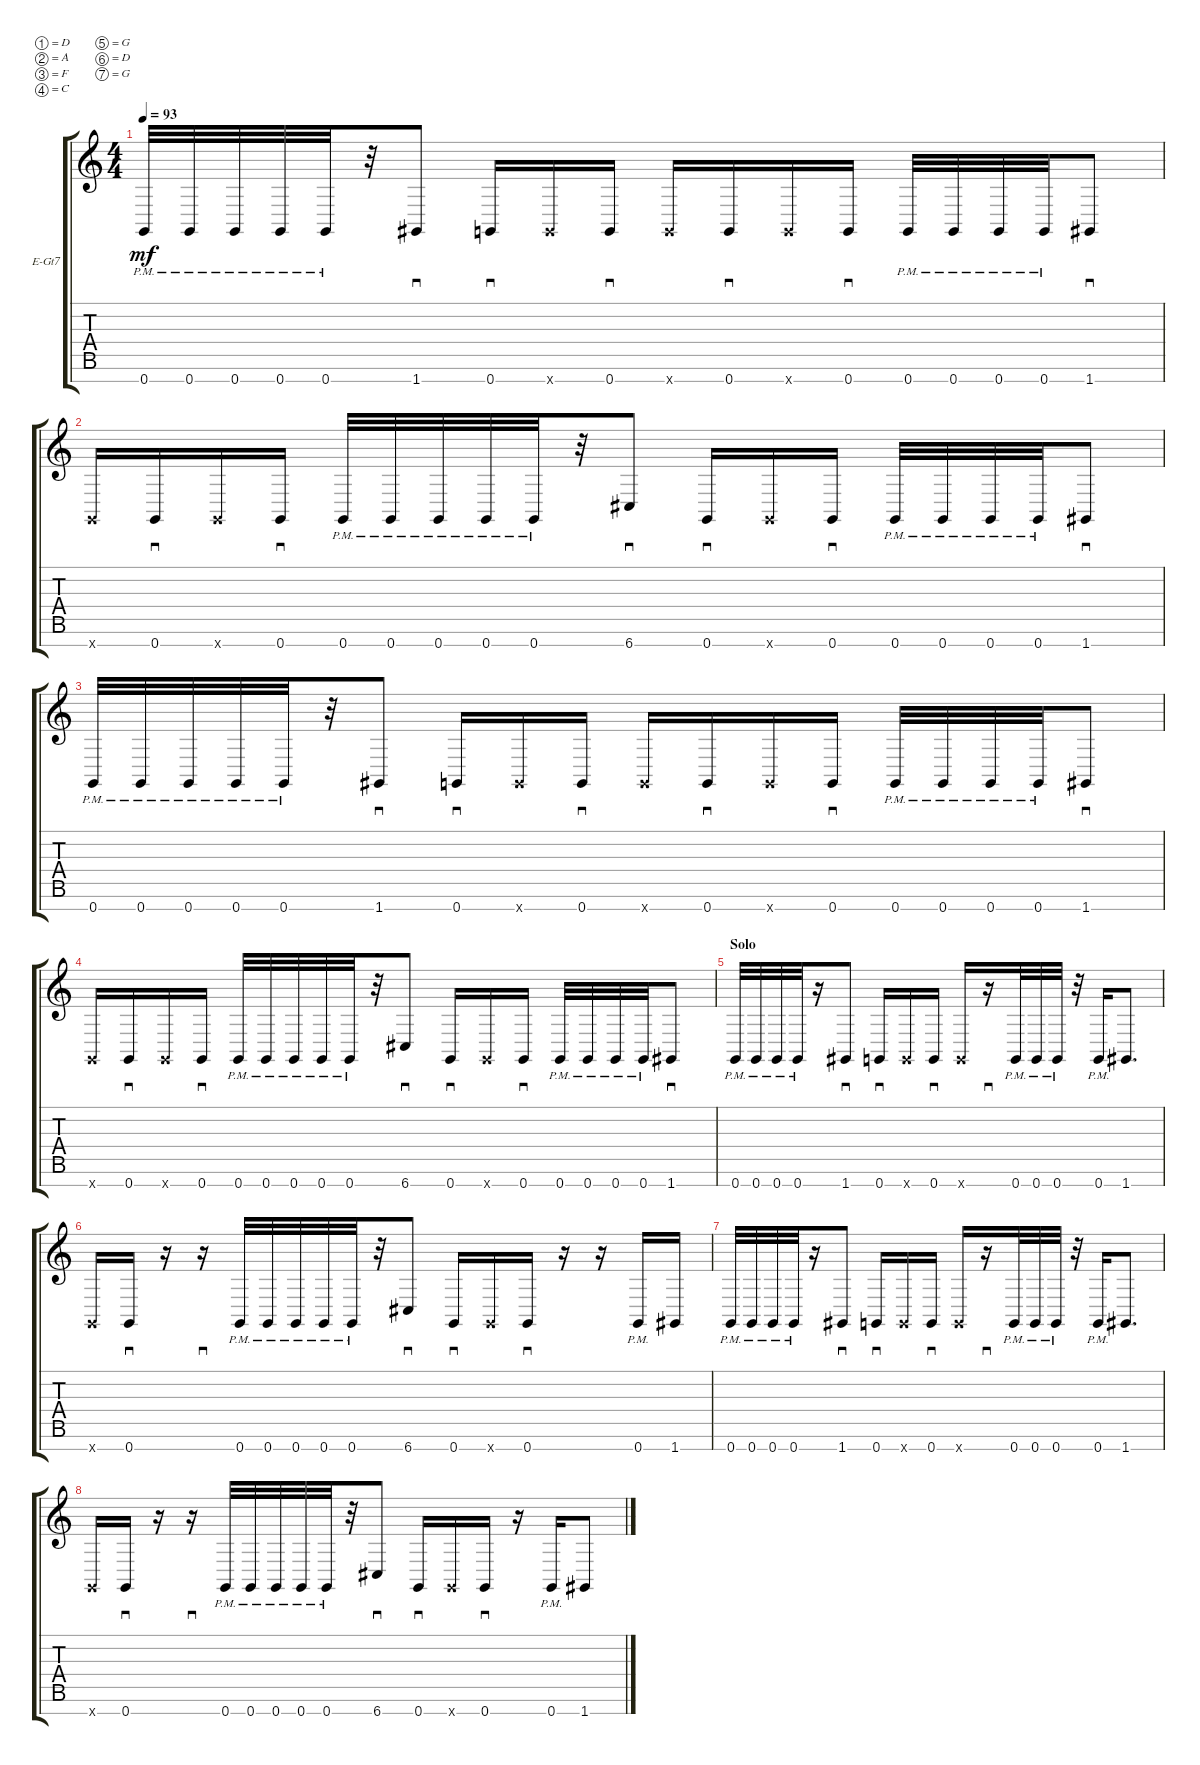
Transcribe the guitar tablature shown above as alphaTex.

\bracketExtendMode groupsimilarinstruments
\firstSystemTrackNameOrientation horizontal
\otherSystemsTrackNameOrientation horizontal
\track ("Rhytm" "E-Gt7") {solo instrument distortionguitar}
\staff {score tabs}
\tuning (D4 A3 F3 C3 G2 D2 G1)
\ts (4 4)
\tempo 93
\clef g2
\ks c
0.7{pm}.32{dy mf} 0.7{pm}.32 0.7{pm}.32 0.7{pm}.32 0.7{pm}.32 r.32 1.7.8{sd} 0.7.16{sd} 0.7{x}.16 0.7.16{sd} 0.7{x}.16 0.7.16{sd} 0.7{x}.16 0.7.16{sd} 0.7{pm}.32 0.7{pm}.32 0.7{pm}.32 0.7{pm}.32 1.7.8{sd} |
0.7{x}.16 0.7.16{sd} 0.7{x}.16 0.7.16{sd} 0.7{pm}.32 0.7{pm}.32 0.7{pm}.32 0.7{pm}.32 0.7{pm}.32 r.32 6.7.8{sd} 0.7.16{sd} 0.7{x}.16 0.7.16{sd} 0.7{pm}.32 0.7{pm}.32 0.7{pm}.32 0.7{pm}.32 1.7.8{sd} |
0.7{pm}.32 0.7{pm}.32 0.7{pm}.32 0.7{pm}.32 0.7{pm}.32 r.32 1.7.8{sd} 0.7.16{sd} 0.7{x}.16 0.7.16{sd} 0.7{x}.16 0.7.16{sd} 0.7{x}.16 0.7.16{sd} 0.7{pm}.32 0.7{pm}.32 0.7{pm}.32 0.7{pm}.32 1.7.8{sd} |
0.7{x}.16 0.7.16{sd} 0.7{x}.16 0.7.16{sd} 0.7{pm}.32 0.7{pm}.32 0.7{pm}.32 0.7{pm}.32 0.7{pm}.32 r.32 6.7.8{sd} 0.7.16{sd} 0.7{x}.16 0.7.16{sd} 0.7{pm}.32 0.7{pm}.32 0.7{pm}.32 0.7{pm}.32 1.7.8{sd} |
\section ("" "Solo")
0.7{pm}.32 0.7{pm}.32 0.7{pm}.32 0.7{pm}.32 r.16 1.7.8{sd} 0.7.16{sd} 0.7{x}.16 0.7.16{sd} 0.7{x}.16 r.16{sd} 0.7{pm}.32 0.7{pm}.32 0.7{pm}.32 r.32 0.7{pm}.16 1.7.8{d} |
0.7{x}.16 0.7.16{sd} r.16 r.16{sd} 0.7{pm}.32 0.7{pm}.32 0.7{pm}.32 0.7{pm}.32 0.7{pm}.32 r.32 6.7.8{sd} 0.7.16{sd} 0.7{x}.16 0.7.16{sd} r.16 r.16 0.7{pm}.16 1.7.16 |
0.7{pm}.32 0.7{pm}.32 0.7{pm}.32 0.7{pm}.32 r.16 1.7.8{sd} 0.7.16{sd} 0.7{x}.16 0.7.16{sd} 0.7{x}.16 r.16{sd} 0.7{pm}.32 0.7{pm}.32 0.7{pm}.32 r.32 0.7{pm}.16 1.7.8{d} |
0.7{x}.16 0.7.16{sd} r.16 r.16{sd} 0.7{pm}.32 0.7{pm}.32 0.7{pm}.32 0.7{pm}.32 0.7{pm}.32 r.32 6.7.8{sd} 0.7.16{sd} 0.7{x}.16 0.7.16{sd} r.16 0.7{pm}.16 1.7.8
